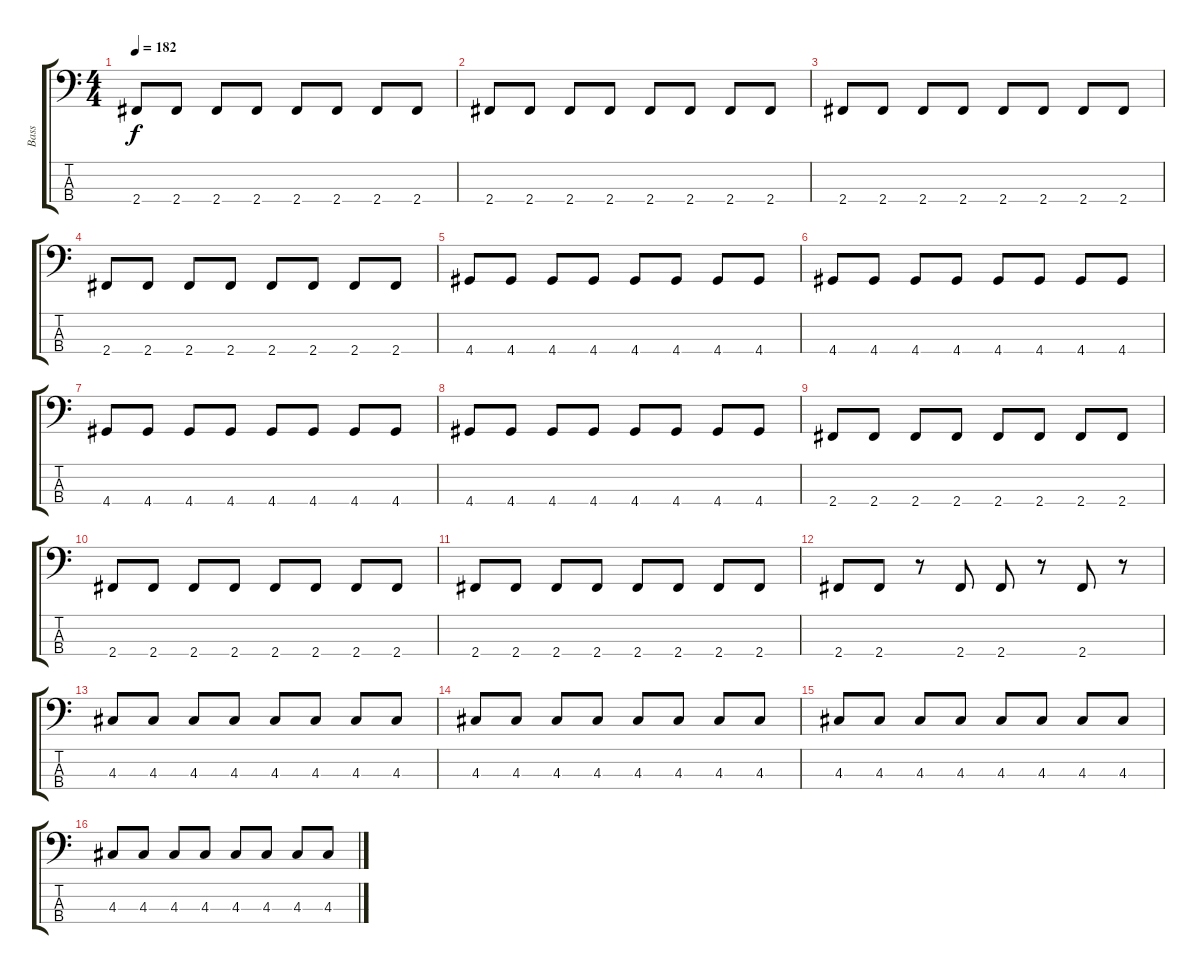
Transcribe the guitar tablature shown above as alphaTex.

\track ("Bass" "Bass") {instrument electricbassfinger}
\staff {score tabs}
\tuning (G2 D2 A1 E1) {hide}
\ts (4 4)
\tempo 182
\clef f4
\ks c
2.4.8{dy f} 2.4.8 2.4.8 2.4.8 2.4.8 2.4.8 2.4.8 2.4.8 |
2.4.8 2.4.8 2.4.8 2.4.8 2.4.8 2.4.8 2.4.8 2.4.8 |
2.4.8 2.4.8 2.4.8 2.4.8 2.4.8 2.4.8 2.4.8 2.4.8 |
2.4.8 2.4.8 2.4.8 2.4.8 2.4.8 2.4.8 2.4.8 2.4.8 |
4.4.8 4.4.8 4.4.8 4.4.8 4.4.8 4.4.8 4.4.8 4.4.8 |
4.4.8 4.4.8 4.4.8 4.4.8 4.4.8 4.4.8 4.4.8 4.4.8 |
4.4.8 4.4.8 4.4.8 4.4.8 4.4.8 4.4.8 4.4.8 4.4.8 |
4.4.8 4.4.8 4.4.8 4.4.8 4.4.8 4.4.8 4.4.8 4.4.8 |
2.4.8 2.4.8 2.4.8 2.4.8 2.4.8 2.4.8 2.4.8 2.4.8 |
2.4.8 2.4.8 2.4.8 2.4.8 2.4.8 2.4.8 2.4.8 2.4.8 |
2.4.8 2.4.8 2.4.8 2.4.8 2.4.8 2.4.8 2.4.8 2.4.8 |
2.4.8 2.4.8 r.8 2.4.8 2.4.8 r.8 2.4.8 r.8 |
4.3.8 4.3.8 4.3.8 4.3.8 4.3.8 4.3.8 4.3.8 4.3.8 |
4.3.8 4.3.8 4.3.8 4.3.8 4.3.8 4.3.8 4.3.8 4.3.8 |
4.3.8 4.3.8 4.3.8 4.3.8 4.3.8 4.3.8 4.3.8 4.3.8 |
4.3.8 4.3.8 4.3.8 4.3.8 4.3.8 4.3.8 4.3.8 4.3.8
